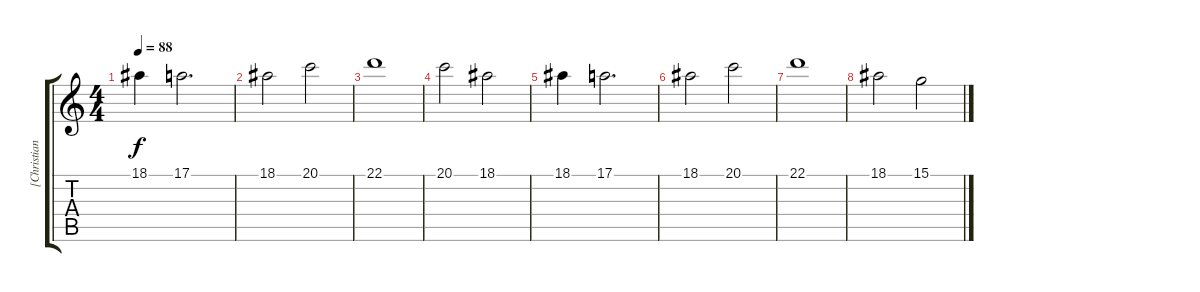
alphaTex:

\track ("[Christian Lorenz]  Voices" "[Christian") {instrument synthvoice}
\staff {score tabs}
\tuning (E4 B3 G3 D3 A2 E2) {hide}
\ts (4 4)
\tempo 88
\clef g2
\ks c
18.1.4{dy f} 17.1.2{d} |
18.1.2 20.1.2 |
22.1.1 |
20.1.2 18.1.2 |
18.1.4 17.1.2{d} |
18.1.2 20.1.2 |
22.1.1 |
18.1.2 15.1.2
